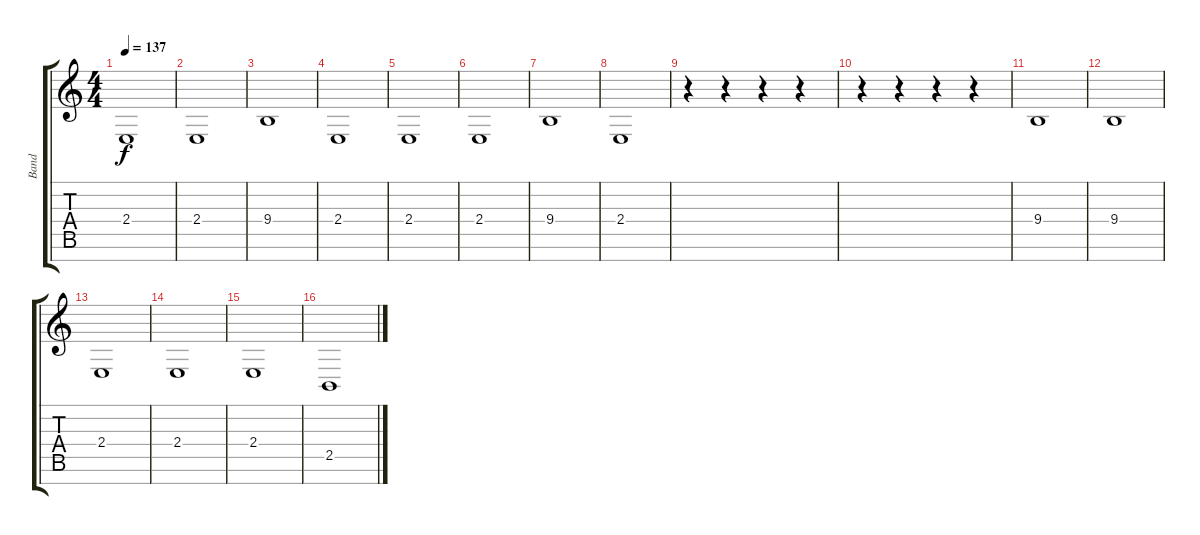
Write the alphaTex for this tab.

\track ("Band" "Band") {instrument pad2warm}
\staff {score tabs}
\tuning (E4 B3 G3 D3 A2 E2 B1) {hide}
\ts (4 4)
\tempo 137
\clef g2
\ks c
2.4.1{dy f instrument pad2warm} |
2.4.1 |
9.4.1 |
2.4.1 |
2.4.1 |
2.4.1 |
9.4.1 |
2.4.1 |
r.4 r.4 r.4 r.4 |
r.4 r.4 r.4 r.4 |
9.4.1 |
9.4.1 |
2.4.1 |
2.4.1 |
2.4.1 |
2.5.1
